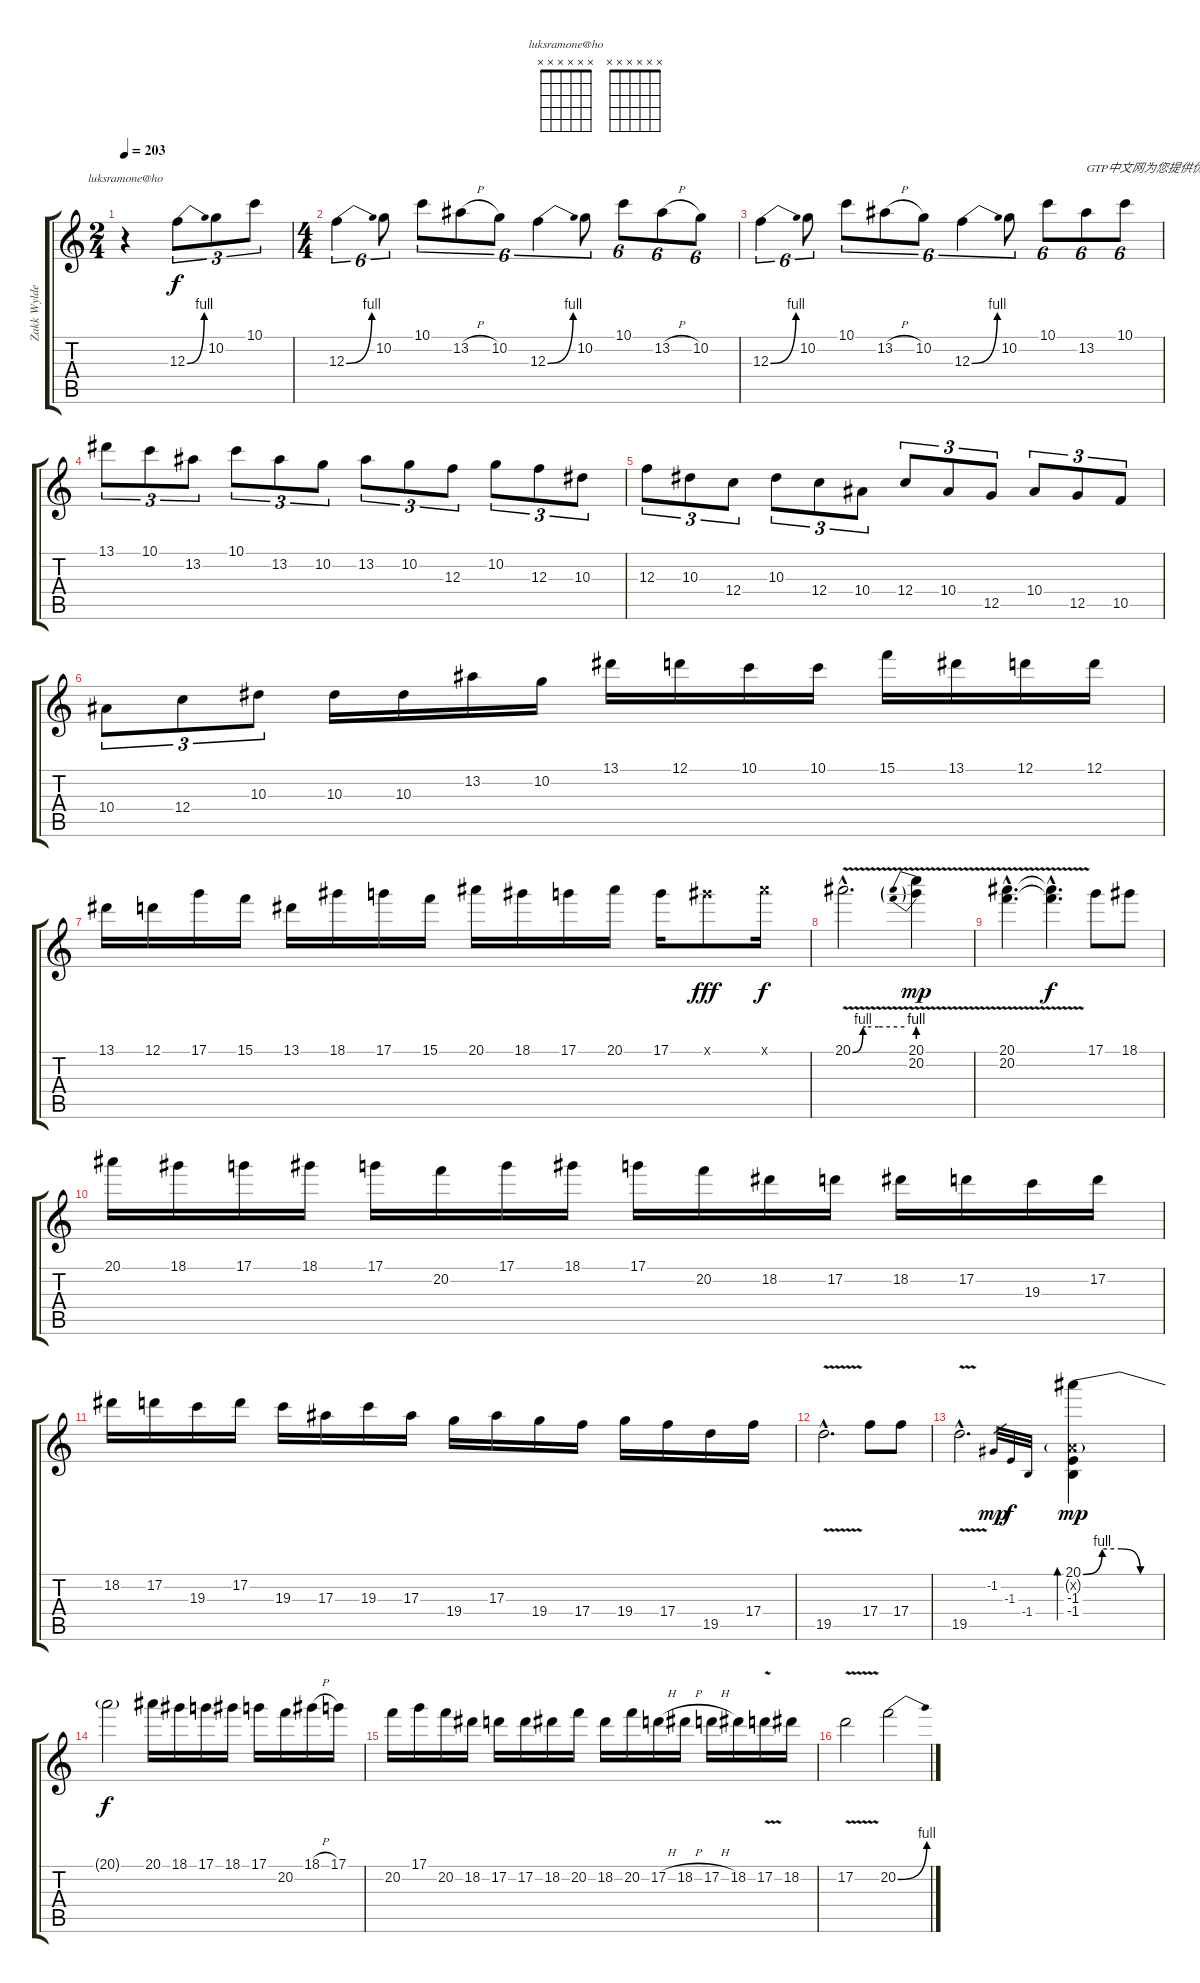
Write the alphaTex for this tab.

\track ("Zakk Wylde" "Zakk Wylde") {instrument distortionguitar}
\staff {score tabs}
\tuning (D4 A3 F3 C3 G2 D2) {hide}
\chord ("luksramone@ho" x x x x x x)
\chord ("" x x x x x x)
\ts (2 4)
\tempo 203
\clef g2
\ks c
r.4{ch "luksramone@ho" dy f instrument distortionguitar} 12.3{be (bend 0 0 60 4)}.8{tu (3 2)} 10.2.8{tu (3 2)} 10.1.8{tu (3 2) ch ""} |
\ts (4 4)
12.3{be (bend 0 0 60 4)}.4{tu (6 4)} 10.2.8{tu (6 4)} 10.1.8{tu (6 4)} 13.2{h}.8{tu (6 4)} 10.2.8{tu (6 4)} 12.3{be (bend 0 0 60 4)}.4{tu (6 4)} 10.2.8{tu (6 4)} 10.1.8{tu (6 4)} 13.2{h}.8{tu (6 4)} 10.2.8{tu (6 4)} |
12.3{be (bend 0 0 60 4)}.4{tu (6 4)} 10.2.8{tu (6 4)} 10.1.8{tu (6 4)} 13.2{h}.8{tu (6 4)} 10.2.8{tu (6 4)} 12.3{be (bend 0 0 60 4)}.4{tu (6 4)} 10.2.8{tu (6 4)} 10.1.8{tu (6 4)} 13.2.8{tu (6 4) txt "GTP中文网为您提供优秀的谱子"} 10.1.8{tu (6 4)} |
13.1.8{tu (3 2)} 10.1.8{tu (3 2)} 13.2.8{tu (3 2)} 10.1.8{tu (3 2)} 13.2.8{tu (3 2)} 10.2.8{tu (3 2)} 13.2.8{tu (3 2)} 10.2.8{tu (3 2)} 12.3.8{tu (3 2)} 10.2.8{tu (3 2)} 12.3.8{tu (3 2)} 10.3.8{tu (3 2)} |
12.3.8{tu (3 2)} 10.3.8{tu (3 2)} 12.4.8{tu (3 2)} 10.3.8{tu (3 2)} 12.4.8{tu (3 2)} 10.4.8{tu (3 2)} 12.4.8{tu (3 2)} 10.4.8{tu (3 2)} 12.5.8{tu (3 2)} 10.4.8{tu (3 2)} 12.5.8{tu (3 2)} 10.5.8{tu (3 2)} |
10.4.8{tu (3 2)} 12.4.8{tu (3 2)} 10.3.8{tu (3 2)} 10.3.16 10.3.16 13.2.16 10.2.16 13.1.16 12.1.16 10.1.16 10.1.16 15.1.16 13.1.16 12.1.16 12.1.16 |
13.1.16 12.1.16 17.1.16 15.1.16 13.1.16 18.1.16 17.1.16 15.1.16 20.1.16 18.1.16 17.1.16 20.1.16 17.1.16 18.1{x}.8{dy fff} 20.1{x}.16{dy f} |
20.1{be (custom 0 0 12 4 15 4 30 4 60 4) v hac}.2{d} (20.1{be (prebend 0 4 60 4) v} 20.2{be (prebend 0 4 60 4) v}).4{dy mp} |
(20.1{v hac} 20.2{v hac}).4{d} (20.1{hac t} 20.2{hac t}).4{d dy f} 17.1.8 18.1.8 |
20.1.16 18.1.16 17.1.16 18.1.16 17.1.16 20.2.16 17.1.16 18.1.16 17.1.16 20.2.16 18.2.16 17.2.16 18.2.16 17.2.16 19.3.16 17.2.16 |
18.2.16 17.2.16 19.3.16 17.2.16 19.3.16 17.3.16 19.3.16 17.3.16 19.4.16 17.3.16 19.4.16 17.4.16 19.4.16 17.4.16 19.5.16 17.4.16 |
19.5{v hac}.2{d} 17.4.8 17.4.8 |
19.5{v hac}.2{d} -1.2.32{gr dy mp} -1.3.32{gr dy f} -1.4.32{gr} (20.1{be (custom 0 0 15 4 30 4 45 0 60 0)} 0.2{g x} -1.3 -1.4).4{bd 240 dy mp} |
20.1{t}.2{dy f} 20.1.16 18.1.16 17.1.16 18.1.16 17.1.16 20.2.16 18.1{h}.16 17.1.16 |
20.2.16 17.1.16 20.2.16 18.2.16 17.2.16 17.2.16 18.2.16 20.2.16 18.2.16 20.2.16 17.2{h}.16 18.2{h}.16 17.2{h}.16 18.2.16 17.2{v}.16 18.2.16 |
17.2{v}.2 20.2{be (bend 0 0 60 4)}.2
